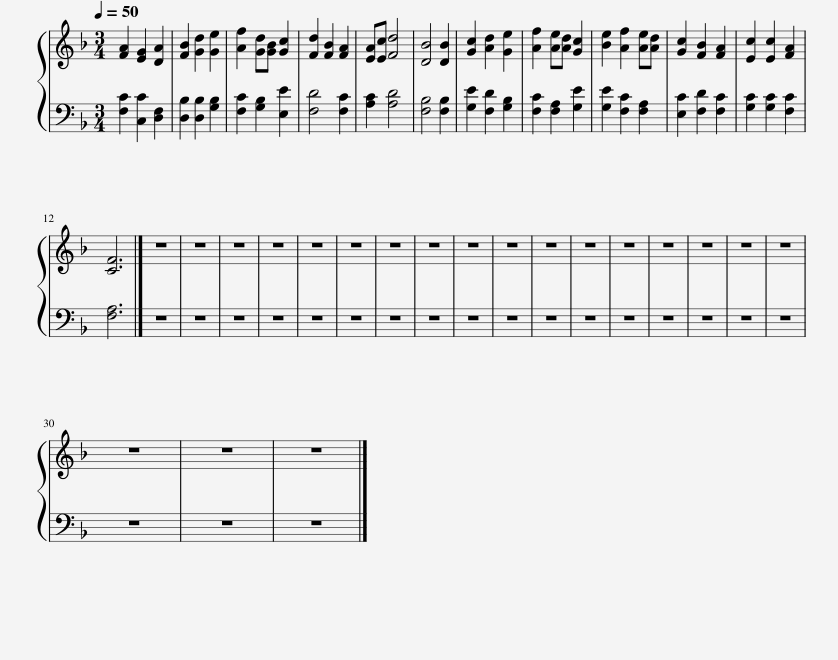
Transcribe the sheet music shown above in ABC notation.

X:1
%%score { 1 | 2 }
L:1/8
Q:1/4=50
M:3/4
I:linebreak $
K:F
V:1 treble
V:2 bass
V:1
 [FA]2 [EG]2 [DA]2 | [FB]2 [Gd]2 [Ge]2 | [Af]2 [Gd][GB] [Gc]2 | [Fd]2 [FB]2 [FA]2 | [EA][Ec] [Fd]4 | %5
 [DB]4 [DB]2 | [Gc]2 [Ad]2 [Ge]2 | [Af]2 [Ae][Ad] [Gc]2 | [Be]2 [Af]2 [Ae][Ad] | [Gc]2 [FB]2 [FA]2 | %10
 [Ec]2 [Ec]2 [FA]2 |$ [CF]6 |] z6 | z6 | z6 | %15
 z6 | z6 | z6 | z6 | z6 | %20
 z6 | z6 | z6 | z6 | z6 | %25
 z6 | z6 | z6 | z6 |$ z6 | %30
 z6 | z6 |] %32
V:2
 [F,C]2 [C,C]2 [D,F,]2 | [D,B,]2 [D,B,]2 [G,B,]2 | [F,C]2 [G,B,]2 [E,E]2 | [F,D]4 [F,C]2 | [A,C]2 [A,D]4 | %5
 [F,B,]4 [F,B,]2 | [G,E]2 [F,D]2 [G,B,]2 | [F,C]2 [F,A,]2 [G,E]2 | [G,E]2 [F,C]2 [F,A,]2 | [E,C]2 [F,D]2 [F,C]2 | %10
 [G,C]2 [G,C]2 [F,C]2 |$ [F,A,]6 |] z6 | z6 | z6 | %15
 z6 | z6 | z6 | z6 | z6 | %20
 z6 | z6 | z6 | z6 | z6 | %25
 z6 | z6 | z6 | z6 |$ z6 | %30
 z6 | z6 |] %32
